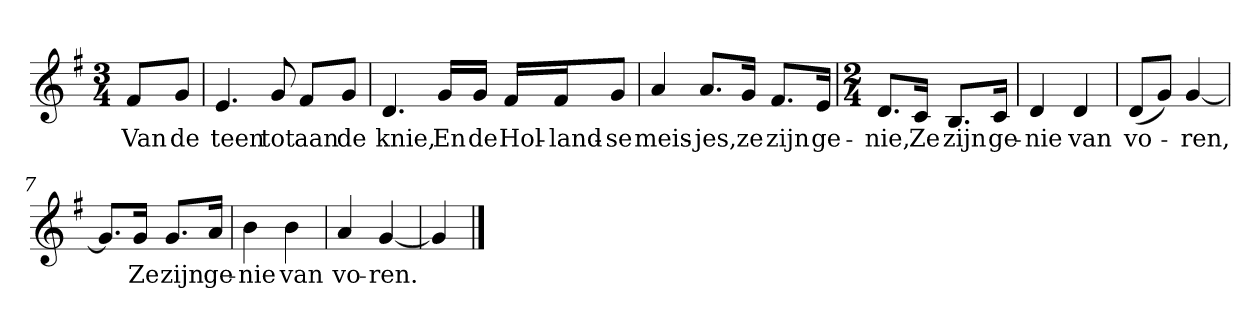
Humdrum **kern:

**kern	**text
*part1	*part1
*staff1	*staff1
*clefG2	*
*k[f#]	*
*G:	*
*M3/4	*
*MM120	*
=	=
8f#/L	Van
8g/J	de
=1	=1
4.e	teen
8g	tot
8f#/L	aan
8g/J	de
=2	=2
4.d	knie,
16g/LL	En
16g/JJ	de
16f#/LL	Hol-
16f#/J	-land-
8g/J	-se
=3	=3
4a	meis-
8.a/L	-jes,
16g/Jk	ze
8.f#/L	zijn
16e/Jk	ge-
=4	=4
*M2/4	*
8.d/L	-nie,
16c/Jk	Ze
8.B/L	zijn
16c/Jk	ge-
=5	=5
4d	-nie
4d	van
=6	=6
(8d/L	vo-
8g/J)	.
[4g	-ren,
=7	=7
8.g/L]	.
16g/Jk	Ze
8.g/L	zijn
16a/Jk	ge-
=8	=8
4b	-nie
4b	van
=9	=9
4a	vo-
[4g	-ren.
=10	=10
4g]	.
==	==
*-	*-
